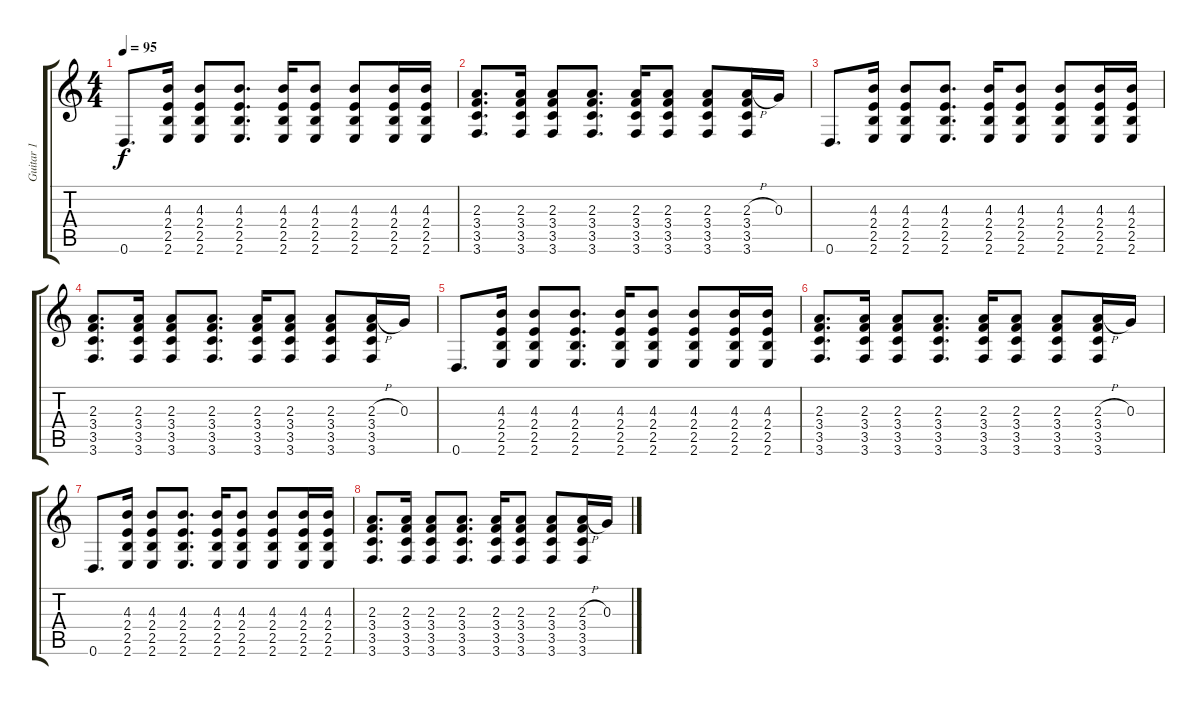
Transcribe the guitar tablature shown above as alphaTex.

\track ("Guitar 1" "Guitar 1") {instrument electricguitarclean}
\staff {score tabs}
\tuning (E4 B3 G3 D3 A2 D2) {hide}
\ts (4 4)
\tempo 95
\clef g2
\ks c
0.6.8{d dy f} (4.3 2.4 2.5 2.6).16 (4.3 2.4 2.5 2.6).8 (4.3 2.4 2.5 2.6).8{d} (4.3 2.4 2.5 2.6).16 (4.3 2.4 2.5 2.6).8 (4.3 2.4 2.5 2.6).8 (4.3 2.4 2.5 2.6).16 (4.3 2.4 2.5 2.6).16 |
(2.3 3.4 3.5 3.6).8{d} (2.3 3.4 3.5 3.6).16 (2.3 3.4 3.5 3.6).8 (2.3 3.4 3.5 3.6).8{d} (2.3 3.4 3.5 3.6).16 (2.3 3.4 3.5 3.6).8 (2.3 3.4 3.5 3.6).8 (2.3{h} 3.4 3.5 3.6).16 0.3.16 |
0.6.8{d} (4.3 2.4 2.5 2.6).16 (4.3 2.4 2.5 2.6).8 (4.3 2.4 2.5 2.6).8{d} (4.3 2.4 2.5 2.6).16 (4.3 2.4 2.5 2.6).8 (4.3 2.4 2.5 2.6).8 (4.3 2.4 2.5 2.6).16 (4.3 2.4 2.5 2.6).16 |
(2.3 3.4 3.5 3.6).8{d} (2.3 3.4 3.5 3.6).16 (2.3 3.4 3.5 3.6).8 (2.3 3.4 3.5 3.6).8{d} (2.3 3.4 3.5 3.6).16 (2.3 3.4 3.5 3.6).8 (2.3 3.4 3.5 3.6).8 (2.3{h} 3.4 3.5 3.6).16 0.3.16 |
0.6.8{d} (4.3 2.4 2.5 2.6).16 (4.3 2.4 2.5 2.6).8 (4.3 2.4 2.5 2.6).8{d} (4.3 2.4 2.5 2.6).16 (4.3 2.4 2.5 2.6).8 (4.3 2.4 2.5 2.6).8 (4.3 2.4 2.5 2.6).16 (4.3 2.4 2.5 2.6).16 |
(2.3 3.4 3.5 3.6).8{d} (2.3 3.4 3.5 3.6).16 (2.3 3.4 3.5 3.6).8 (2.3 3.4 3.5 3.6).8{d} (2.3 3.4 3.5 3.6).16 (2.3 3.4 3.5 3.6).8 (2.3 3.4 3.5 3.6).8 (2.3{h} 3.4 3.5 3.6).16 0.3.16 |
0.6.8{d} (4.3 2.4 2.5 2.6).16 (4.3 2.4 2.5 2.6).8 (4.3 2.4 2.5 2.6).8{d} (4.3 2.4 2.5 2.6).16 (4.3 2.4 2.5 2.6).8 (4.3 2.4 2.5 2.6).8 (4.3 2.4 2.5 2.6).16 (4.3 2.4 2.5 2.6).16 |
(2.3 3.4 3.5 3.6).8{d} (2.3 3.4 3.5 3.6).16 (2.3 3.4 3.5 3.6).8 (2.3 3.4 3.5 3.6).8{d} (2.3 3.4 3.5 3.6).16 (2.3 3.4 3.5 3.6).8 (2.3 3.4 3.5 3.6).8 (2.3{h} 3.4 3.5 3.6).16 0.3.16
